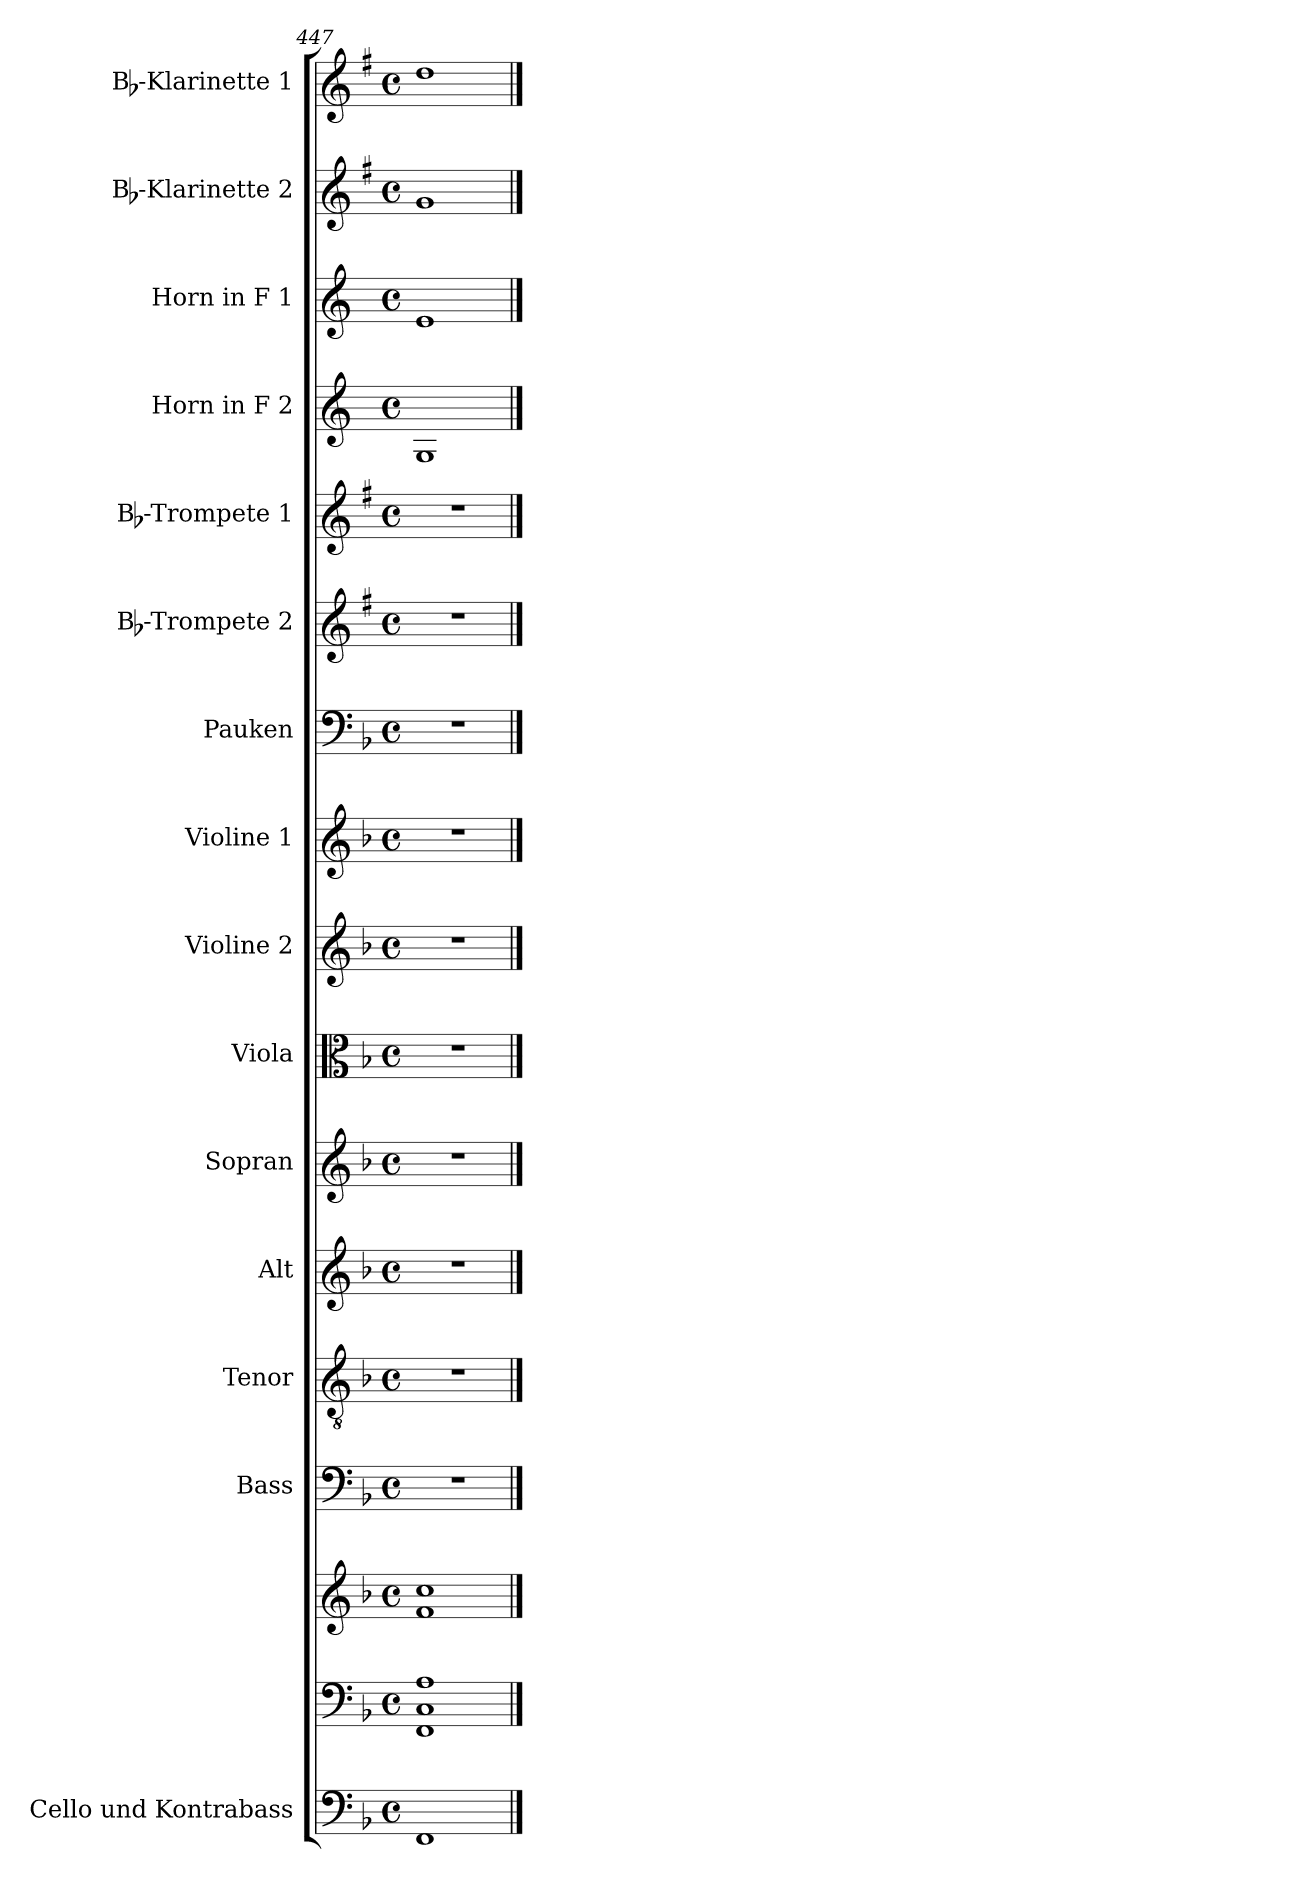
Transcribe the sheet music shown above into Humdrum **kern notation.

**kern	**kern	**kern	**kern	**kern	**kern	**kern	**kern	**kern	**kern	**kern	**kern	**kern	**kern	**kern	**kern	**kern
*part16	*part15	*part15	*part14	*part13	*part12	*part11	*part10	*part9	*part8	*part7	*part6	*part5	*part4	*part3	*part2	*part1
*staff17	*staff16	*staff15	*staff14	*staff13	*staff12	*staff11	*staff10	*staff9	*staff8	*staff7	*staff6	*staff5	*staff4	*staff3	*staff2	*staff1
*I"Cello und Kontrabass	*	*	*I"Bass	*I"Tenor	*I"Alt	*I"Sopran	*I"Viola	*I"Violine 2	*I"Violine 1	*I"Pauken	*I"Bb-Trompete 2	*I"Bb-Trompete 1	*I"Horn in F 2	*I"Horn in F 1	*I"Bb-Klarinette 2	*I"Bb-Klarinette 1
*I'Kb.	*	*	*I'B.	*I'T.	*I'A.	*I'S.	*I'Vla.	*I'Vl. 2	*I'Vl. 1	*I'Pk.	*I'Bb Trp. 2	*I'Bb Trp. 1	*	*	*I'Bb Kl. 2	*I'Bb Kl. 1
*clefF4	*clefF4	*clefG2	*clefF4	*clefGv2	*clefG2	*clefG2	*clefC3	*clefG2	*clefG2	*clefF4	*clefG2	*clefG2	*clefG2	*clefG2	*clefG2	*clefG2
*ITrd7c12	*	*	*	*	*	*	*	*	*	*	*ITrd1c2	*ITrd1c2	*ITrd4c7	*ITrd4c7	*ITrd1c2	*ITrd1c2
*k[b-]	*k[b-]	*k[b-]	*k[b-]	*k[b-]	*k[b-]	*k[b-]	*k[b-]	*k[b-]	*k[b-]	*k[b-]	*k[b-]	*k[b-]	*k[b-]	*k[b-]	*k[b-]	*k[b-]
*F:	*F:	*F:	*F:	*F:	*F:	*F:	*F:	*F:	*F:	*F:	*F:	*F:	*F:	*F:	*F:	*F:
*M4/4	*M4/4	*M4/4	*M4/4	*M4/4	*M4/4	*M4/4	*M4/4	*M4/4	*M4/4	*M4/4	*M4/4	*M4/4	*M4/4	*M4/4	*M4/4	*M4/4
*met(c)	*met(c)	*met(c)	*met(c)	*met(c)	*met(c)	*met(c)	*met(c)	*met(c)	*met(c)	*met(c)	*met(c)	*met(c)	*met(c)	*met(c)	*met(c)	*met(c)
=447	=447	=447	=447	=447	=447	=447	=447	=447	=447	=447	=447	=447	=447	=447	=447	=447
*	*^	*^	*	*	*	*	*	*	*	*	*	*	*	*	*	*
1FFF	1C 1A	1FF	1cc	1f	1r	1r	1r	1r	1r	1r	1r	1r	1r	1r	1C	1A	1f	1cc
*	*v	*v	*	*	*	*	*	*	*	*	*	*	*	*	*	*	*	*
*	*	*v	*v	*	*	*	*	*	*	*	*	*	*	*	*	*	*
==	==	==	==	==	==	==	==	==	==	==	==	==	==	==	==	==
*-	*-	*-	*-	*-	*-	*-	*-	*-	*-	*-	*-	*-	*-	*-	*-	*-
